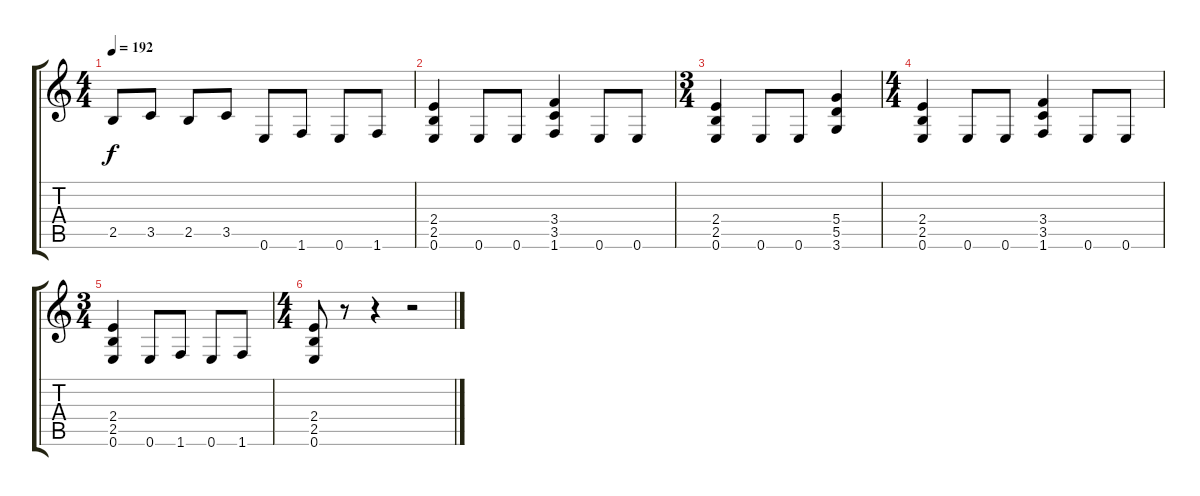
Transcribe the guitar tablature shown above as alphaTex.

\track "" {instrument distortionguitar}
\staff {score tabs}
\tuning (E4 B3 G3 D3 A2 E2) {hide}
\ts (4 4)
\tempo 192
\clef g2
\ks c
2.5.8{dy f} 3.5.8 2.5.8 3.5.8 0.6.8 1.6.8 0.6.8 1.6.8 |
(2.4 2.5 0.6).4 0.6.8 0.6.8 (3.4 3.5 1.6).4 0.6.8 0.6.8 |
\ts (3 4)
(2.4 2.5 0.6).4 0.6.8 0.6.8 (5.4 5.5 3.6).4 |
\ts (4 4)
(2.4 2.5 0.6).4 0.6.8 0.6.8 (3.4 3.5 1.6).4 0.6.8 0.6.8 |
\ts (3 4)
(2.4 2.5 0.6).4 0.6.8 1.6.8 0.6.8 1.6.8 |
\ts (4 4)
(2.4 2.5 0.6).8 r.8 r.4 r.2
